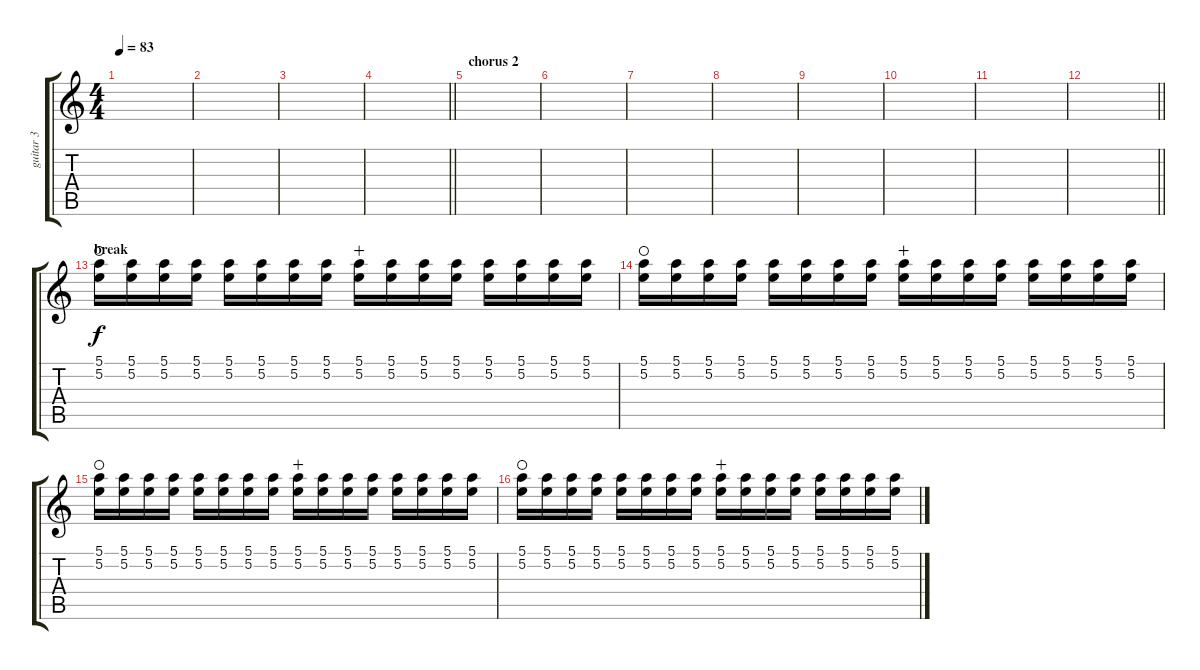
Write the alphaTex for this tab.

\track ("guitar 3" "guitar 3") {instrument distortionguitar}
\staff {score tabs}
\tuning (E4 B3 G3 D3 A2 E2) {hide}
\ts (4 4)
\tempo 83
\clef g2
\ks c
|
|
|
\barLineRight lightlight
|
\section ("" "chorus 2")
|
|
|
|
|
|
|
\barLineRight lightlight
|
\section ("" "break ")
(5.1 5.2).16{waho} (5.1 5.2).16 (5.1 5.2).16 (5.1 5.2).16 (5.1 5.2).16 (5.1 5.2).16 (5.1 5.2).16 (5.1 5.2).16 (5.1 5.2).16{wahc} (5.1 5.2).16 (5.1 5.2).16 (5.1 5.2).16 (5.1 5.2).16 (5.1 5.2).16 (5.1 5.2).16 (5.1 5.2).16 |
(5.1 5.2).16{waho} (5.1 5.2).16 (5.1 5.2).16 (5.1 5.2).16 (5.1 5.2).16 (5.1 5.2).16 (5.1 5.2).16 (5.1 5.2).16 (5.1 5.2).16{wahc} (5.1 5.2).16 (5.1 5.2).16 (5.1 5.2).16 (5.1 5.2).16 (5.1 5.2).16 (5.1 5.2).16 (5.1 5.2).16 |
(5.1 5.2).16{waho} (5.1 5.2).16 (5.1 5.2).16 (5.1 5.2).16 (5.1 5.2).16 (5.1 5.2).16 (5.1 5.2).16 (5.1 5.2).16 (5.1 5.2).16{wahc} (5.1 5.2).16 (5.1 5.2).16 (5.1 5.2).16 (5.1 5.2).16 (5.1 5.2).16 (5.1 5.2).16 (5.1 5.2).16 |
(5.1 5.2).16{waho} (5.1 5.2).16 (5.1 5.2).16 (5.1 5.2).16 (5.1 5.2).16 (5.1 5.2).16 (5.1 5.2).16 (5.1 5.2).16 (5.1 5.2).16{wahc} (5.1 5.2).16 (5.1 5.2).16 (5.1 5.2).16 (5.1 5.2).16 (5.1 5.2).16 (5.1 5.2).16 (5.1 5.2).16
